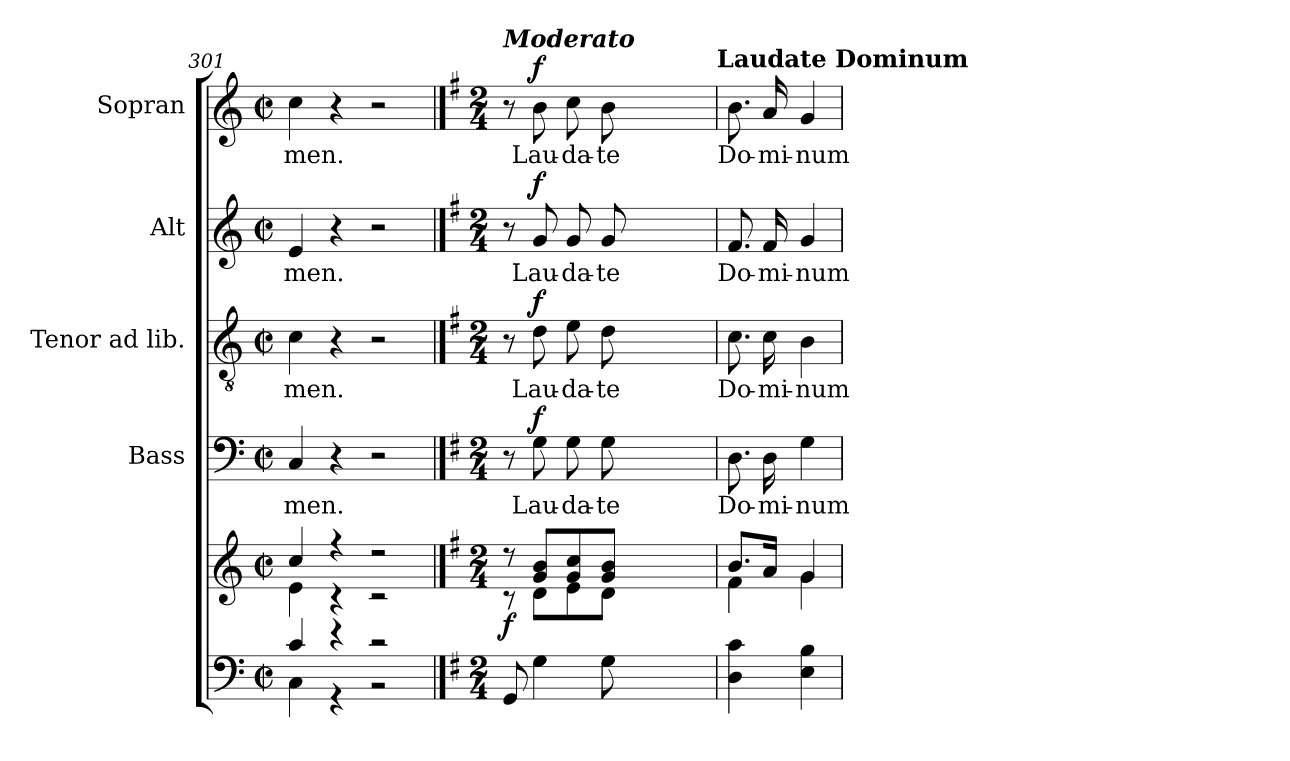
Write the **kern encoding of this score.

**kern	**kern	**dynam	**kern	**text	**dynam	**kern	**text	**dynam	**kern	**text	**dynam	**kern	**text	**dynam
*part5	*part5	*part5	*part4	*part4	*part4	*part3	*part3	*part3	*part2	*part2	*part2	*part1	*part1	*part1
*staff6	*staff5	*staff5/6	*staff4	*staff4	*staff4	*staff3	*staff3	*staff3	*staff2	*staff2	*staff2	*staff1	*staff1	*staff1
*	*	*	*I"Bass	*	*	*I"Tenor ad lib.	*	*	*I"Alt	*	*	*I"Sopran	*	*
*	*	*	*I'B.	*	*	*I'T.	*	*	*I'A.	*	*	*I'S.	*	*
*clefF4	*clefG2	*	*clefF4	*	*	*clefGv2	*	*	*clefG2	*	*	*clefG2	*	*
*k[]	*k[]	*	*k[]	*	*	*k[]	*	*	*k[]	*	*	*k[]	*	*
*C:	*C:	*	*C:	*	*	*C:	*	*	*C:	*	*	*C:	*	*
*M2/2	*M2/2	*	*M2/2	*	*	*M2/2	*	*	*M2/2	*	*	*M2/2	*	*
*met(c|)	*met(c|)	*	*met(c|)	*	*	*met(c|)	*	*	*met(c|)	*	*	*met(c|)	*	*
=301	=301	=301	=301	=301	=301	=301	=301	=301	=301	=301	=301	=301	=301	=301
*^	*^	*	*	*	*	*	*	*	*	*	*	*	*	*
!	!	!	!	!	!	!LO:LY:b	!	!	!LO:LY:b	!	!	!LO:LY:b	!	!	!LO:LY:b	!
4c/	4C\	4cc/	4e\	.	4C/	-men.	.	4c\	-men.	.	4e/	-men.	.	4cc\	-men.	.
4r	4r	4r	4r	.	4r	.	.	4r	.	.	4r	.	.	4r	.	.
2r	2r	2r	2r	.	2r	.	.	2r	.	.	2r	.	.	2r	.	.
*v	*v	*	*	*	*	*	*	*	*	*	*	*	*	*	*	*
!!LO:PB:g=z
==302	==302	==302	==302	==302	==302	==302	==302	==302	==302	==302	==302	==302	==302	==302	==302
*k[f#]	*k[f#]	*	*	*k[f#]	*	*	*k[f#]	*	*	*k[f#]	*	*	*k[f#]	*	*
*G:	*G:	*	*	*G:	*	*	*G:	*	*	*G:	*	*	*G:	*	*
*M2/4	*M2/4	*	*	*M2/4	*	*	*M2/4	*	*	*M2/4	*	*	*M2/4	*	*
*^	*	*	*	*	*	*	*	*	*	*	*	*	*	*	*
!	!	!	!	!	!	!	!	!	!	!	!	!	!	!LO:TX:a:Bi:t=Moderato	!	!
!	!	!	!	!LO:DY:b	!	!	!	!	!	!	!	!	!	!	!	!
*v	*v	*	*	*	*	*	*	*	*	*	*	*	*	*	*	*
8GG/	8r	8r	f	8r	.	.	8r	.	.	8r	.	.	8r	.	.
!	!	!	!	!	!LO:LY:b	!LO:DY:a	!	!LO:LY:b	!LO:DY:a	!	!LO:LY:b	!LO:DY:a	!	!LO:LY:b	!LO:DY:a
4G\	8g/ 8b/L	8d\L	.	8G\	Lau-	f	8d\	Lau-	f	8g/	Lau-	f	8b\	Lau-	f
!	!	!	!	!	!LO:LY:b	!	!	!LO:LY:b	!	!	!LO:LY:b	!	!	!LO:LY:b	!
.	8g/ 8cc/	8e\	.	8G\	-da-	.	8e\	-da-	.	8g/	-da-	.	8cc\	-da-	.
!	!	!	!	!	!LO:LY:b	!	!	!LO:LY:b	!	!	!LO:LY:b	!	!	!LO:LY:b	!
8G\	8g/ 8b/J	8d\J	.	8G\	-te	.	8d\	-te	.	8g/	-te	.	8b\	-te	.
2..ryy	2..ryy	2..ryy	.	2..ryy	.	.	2..ryy	.	.	2..ryy	.	.	2..ryy	.	.
!	!	!	!	!	!	!	!	!	!	!	!	!	!LO:TX:a:B:t=Laudate Dominum	!	!
=303	=303	=303	=303	=303	=303	=303	=303	=303	=303	=303	=303	=303	=303	=303	=303
!	!	!	!	!	!LO:LY:b	!	!	!LO:LY:b	!	!	!LO:LY:b	!	!	!LO:LY:b	!
4D\ 4c\	8.b/L	4f#\	.	8.D\	Do-	.	8.c\	Do-	.	8.f#/	Do-	.	8.b\	Do-	.
!	!	!	!	!	!LO:LY:b	!	!	!LO:LY:b	!	!	!LO:LY:b	!	!	!LO:LY:b	!
.	16a/Jk	.	.	16D\	-mi-	.	16c\	-mi-	.	16f#/	-mi-	.	16a/	-mi-	.
!	!	!	!	!	!LO:LY:b	!	!	!LO:LY:b	!	!	!LO:LY:b	!	!	!LO:LY:b	!
4E\ 4B\	4g/	4g\	.	4G\	-num	.	4B\	-num	.	4g/	-num	.	4g/	-num	.
*	*v	*v	*	*	*	*	*	*	*	*	*	*	*	*	*
=	=	=	=	=	=	=	=	=	=	=	=	=	=	=
*-	*-	*-	*-	*-	*-	*-	*-	*-	*-	*-	*-	*-	*-	*-
